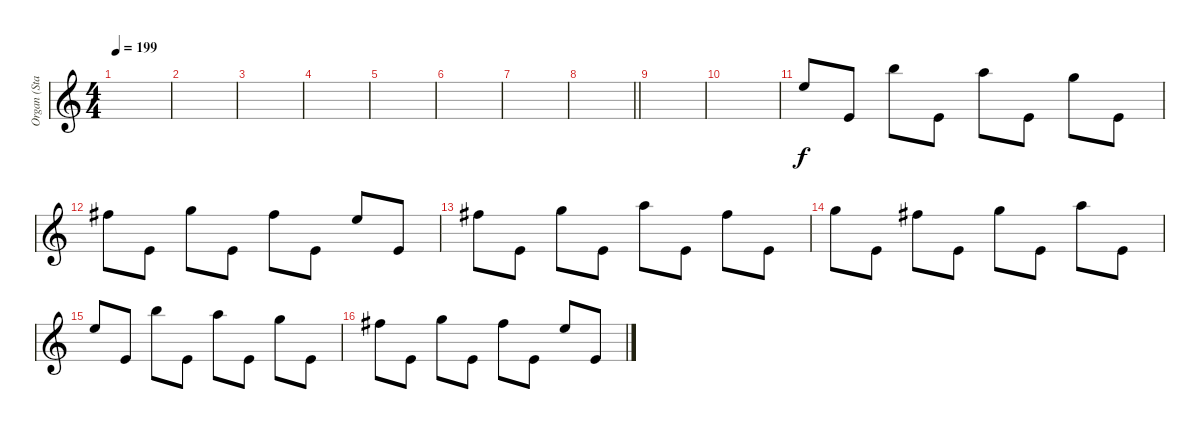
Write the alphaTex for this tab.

\track ("Organ (Staff 1)" "Organ (Sta") {instrument churchorgan}
\staff {score}
\tuning (E4 B3 G3 D3 A2 E2 B1) {hide}
\ts (4 4)
\tempo 199
\clef g2
\ks c
|
|
|
|
|
|
|
\barLineRight lightlight
|
|
|
12.1.8 0.1.8 19.1.8 0.1.8 17.1.8 0.1.8 15.1.8 0.1.8 |
14.1.8 0.1.8 15.1.8 0.1.8 14.1.8 0.1.8 12.1.8 0.1.8 |
14.1.8 0.1.8 15.1.8 0.1.8 17.1.8 0.1.8 14.1.8 0.1.8 |
15.1.8 0.1.8 14.1.8 0.1.8 15.1.8 0.1.8 17.1.8 0.1.8 |
12.1.8 0.1.8 19.1.8 0.1.8 17.1.8 0.1.8 15.1.8 0.1.8 |
14.1.8 0.1.8 15.1.8 0.1.8 14.1.8 0.1.8 12.1.8 0.1.8
